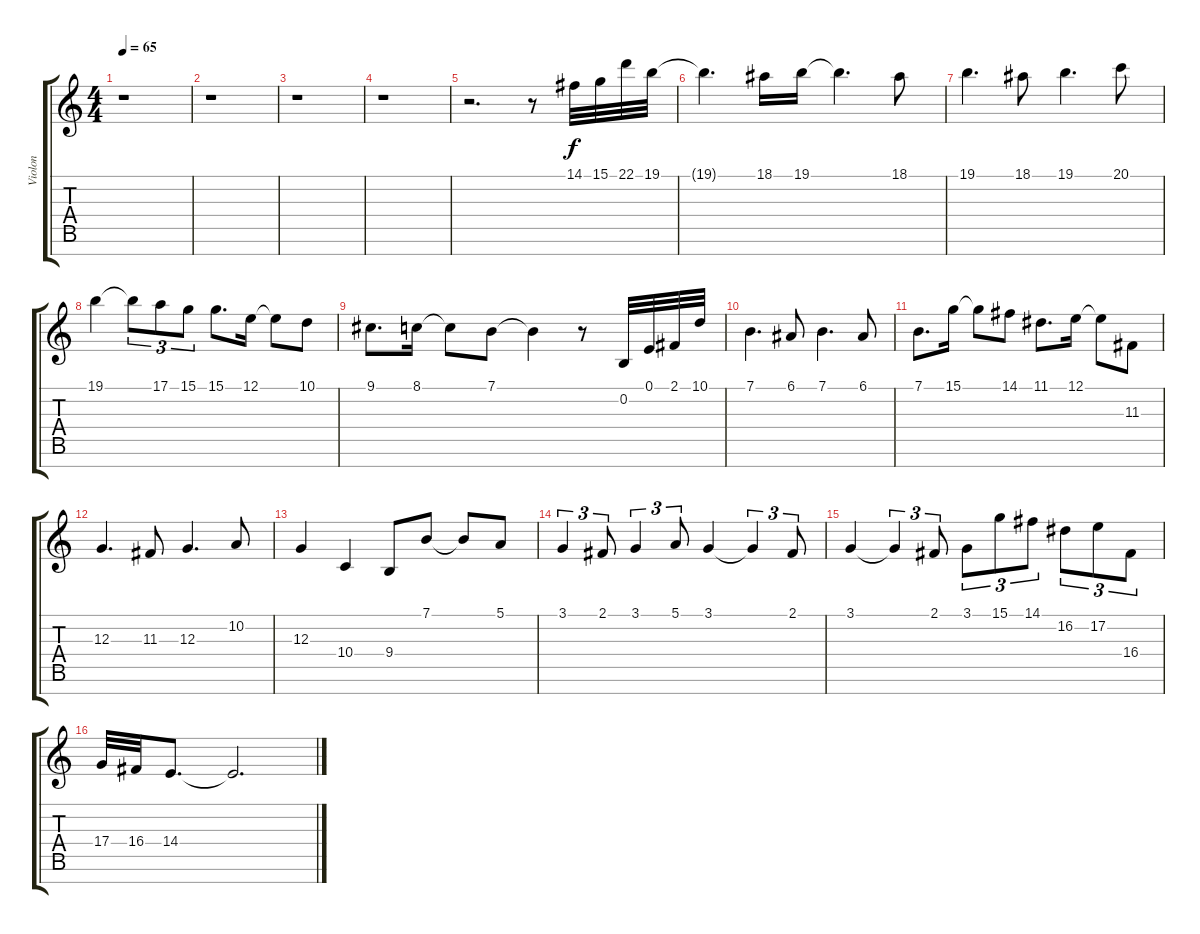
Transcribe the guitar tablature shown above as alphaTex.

\track ("Violon" "Violon") {instrument violin}
\staff {score tabs}
\tuning (E4 B3 G3 D3 A2 E2 B1) {hide}
\ts (4 4)
\tempo 65
\clef g2
\ks c
r.1{dy f} |
r.1 |
r.1 |
r.1 |
r.2{d} r.8 14.1.32 15.1.32 22.1.32 19.1.32 |
19.1{t}.4{d} 18.1.16 19.1.16 19.1{t}.4{d} 18.1.8 |
19.1.4{d} 18.1.8 19.1.4{d} 20.1.8 |
19.1.4 19.1{t}.8{tu (3 2)} 17.1.8{tu (3 2)} 15.1.8{tu (3 2)} 15.1.8{d} 12.1.16 12.1{t}.8 10.1.8 |
9.1.8{d} 8.1.16 8.1{t}.8 7.1.8 7.1{t}.4 r.8 0.2.32 0.1.32 2.1.32 10.1.32 |
7.1.4{d} 6.1.8 7.1.4{d} 6.1.8 |
7.1.8{d} 15.1.16 15.1{t}.8 14.1.8 11.1.8{d} 12.1.16 12.1{t}.8 11.3.8 |
12.3.4{d} 11.3.8 12.3.4{d} 10.2.8 |
12.3.4 10.4.4 9.4.8 7.1.8 7.1{t}.8 5.1.8 |
3.1.4{tu (3 2)} 2.1.8{tu (3 2)} 3.1.4{tu (3 2)} 5.1.8{tu (3 2)} 3.1.4 3.1{t}.4{tu (3 2)} 2.1.8{tu (3 2)} |
3.1.4 3.1{t}.4{tu (3 2)} 2.1.8{tu (3 2)} 3.1.8{tu (3 2)} 15.1.8{tu (3 2)} 14.1.8{tu (3 2)} 16.2.8{tu (3 2)} 17.2.8{tu (3 2)} 16.4.8{tu (3 2)} |
17.4.32 16.4.32 14.4.8{d} 14.4{t}.2{d}
